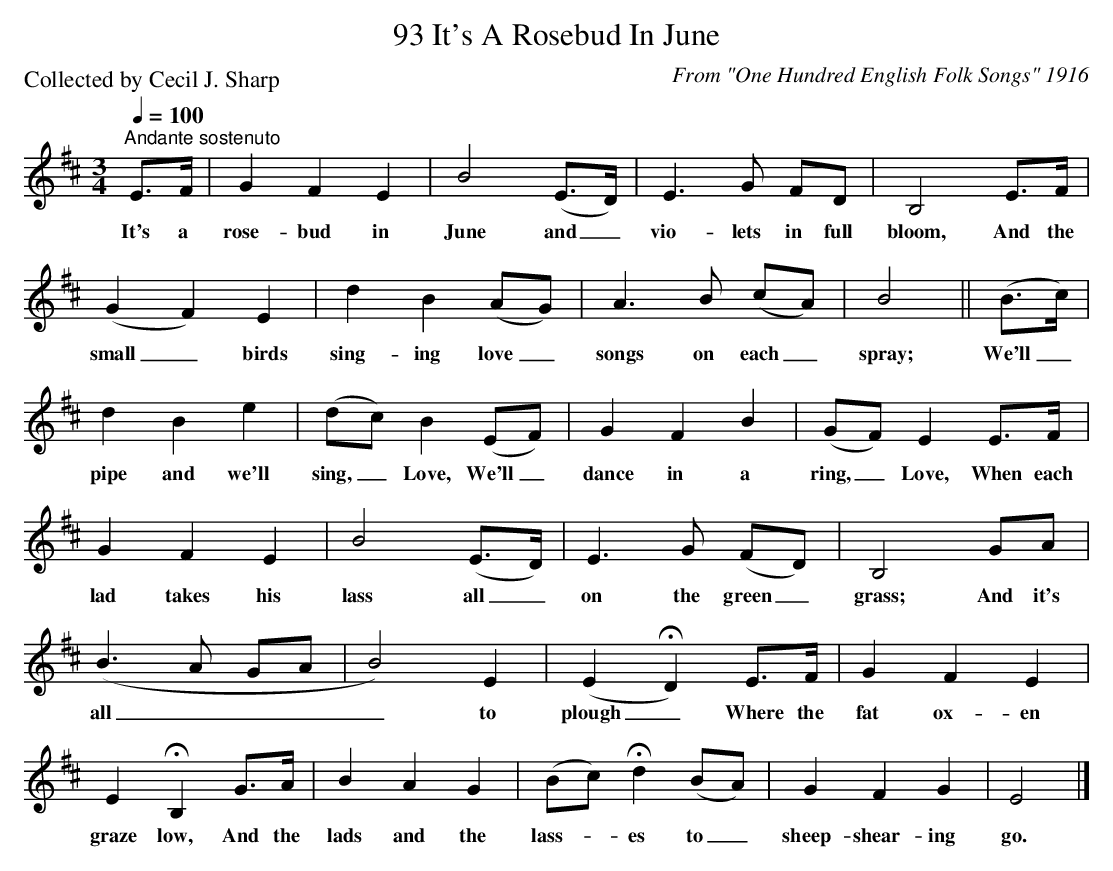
X:1
T:93 It's A Rosebud In June
C:From "One Hundred English Folk Songs" 1916
P:Collected by Cecil J. Sharp
Q:1/4=100
L:1/8
M:3/4
K:Edor
"^Andante sostenuto" E>F | G2 F2 E2 | B4 (E>D) | E3 G FD | B,4 E>F |$ (G2 F2) E2 | d2 B2 (AG) |
w: It's a|rose- bud in|June and _|vio- lets in full|bloom, And the|small _ birds|sing- ing love _|
A3 B (cA) | B4 || (B>c) |$ d2 B2 e2 | (dc) B2 (EF) | G2 F2 B2 | (GF) E2 E>F |$ G2 F2 E2 |
w: songs on each _|spray;|We'll _|pipe and we'll|sing, _ Love, We'll _|dance in a|ring, _ Love, When each|lad takes his|
B4 (E>D) | E3 G (FD) | B,4 GA |$ (B3 A GA | B4) E2 | (E2 !fermata!D2) E>F | G2 F2 E2 |$
w: lass all _|on the green _|grass; And it's|all _ _ _|_ to|plough _ Where the|fat ox- en|
E2 !fermata!B,2 G>A | B2 A2 G2 | (Bc) !fermata!d2 (BA) | G2 F2 G2 | E4 |]
w: graze low, And the|lads and the|lass- * es to _|sheep- shear- ing|go.|
